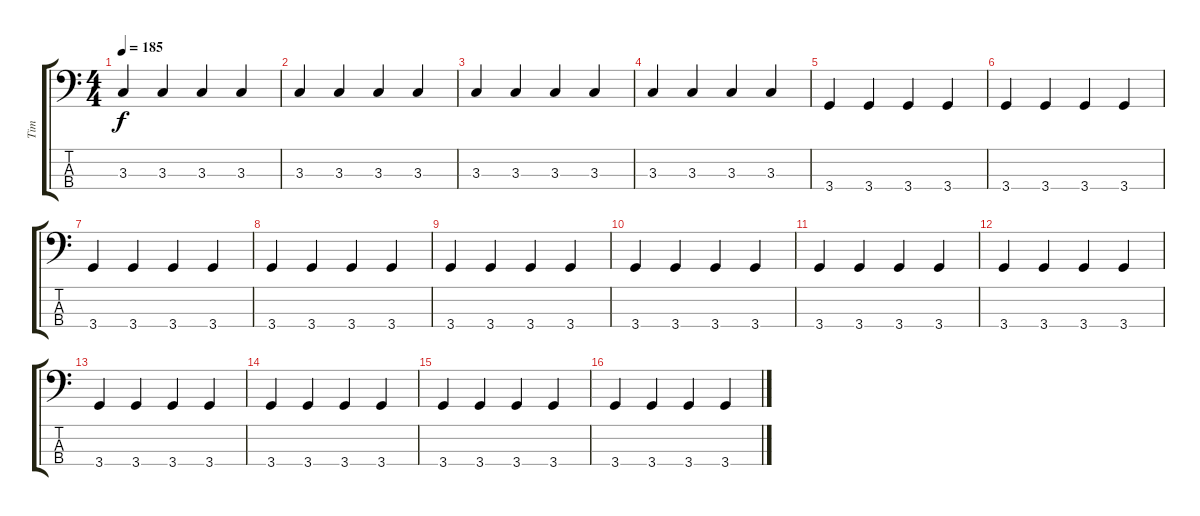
\track ("Tim" "Tim") {instrument electricbasspick}
\staff {score tabs}
\tuning (G2 D2 A1 E1) {hide}
\ts (4 4)
\tempo 185
\clef f4
\ks c
3.3.4{dy f} 3.3.4 3.3.4 3.3.4 |
3.3.4 3.3.4 3.3.4 3.3.4 |
3.3.4 3.3.4 3.3.4 3.3.4 |
3.3.4 3.3.4 3.3.4 3.3.4 |
3.4.4 3.4.4 3.4.4 3.4.4 |
3.4.4 3.4.4 3.4.4 3.4.4 |
3.4.4 3.4.4 3.4.4 3.4.4 |
3.4.4 3.4.4 3.4.4 3.4.4 |
3.4.4 3.4.4 3.4.4 3.4.4 |
3.4.4 3.4.4 3.4.4 3.4.4 |
3.4.4 3.4.4 3.4.4 3.4.4 |
3.4.4 3.4.4 3.4.4 3.4.4 |
3.4.4 3.4.4 3.4.4 3.4.4 |
3.4.4 3.4.4 3.4.4 3.4.4 |
3.4.4 3.4.4 3.4.4 3.4.4 |
3.4.4 3.4.4 3.4.4 3.4.4
